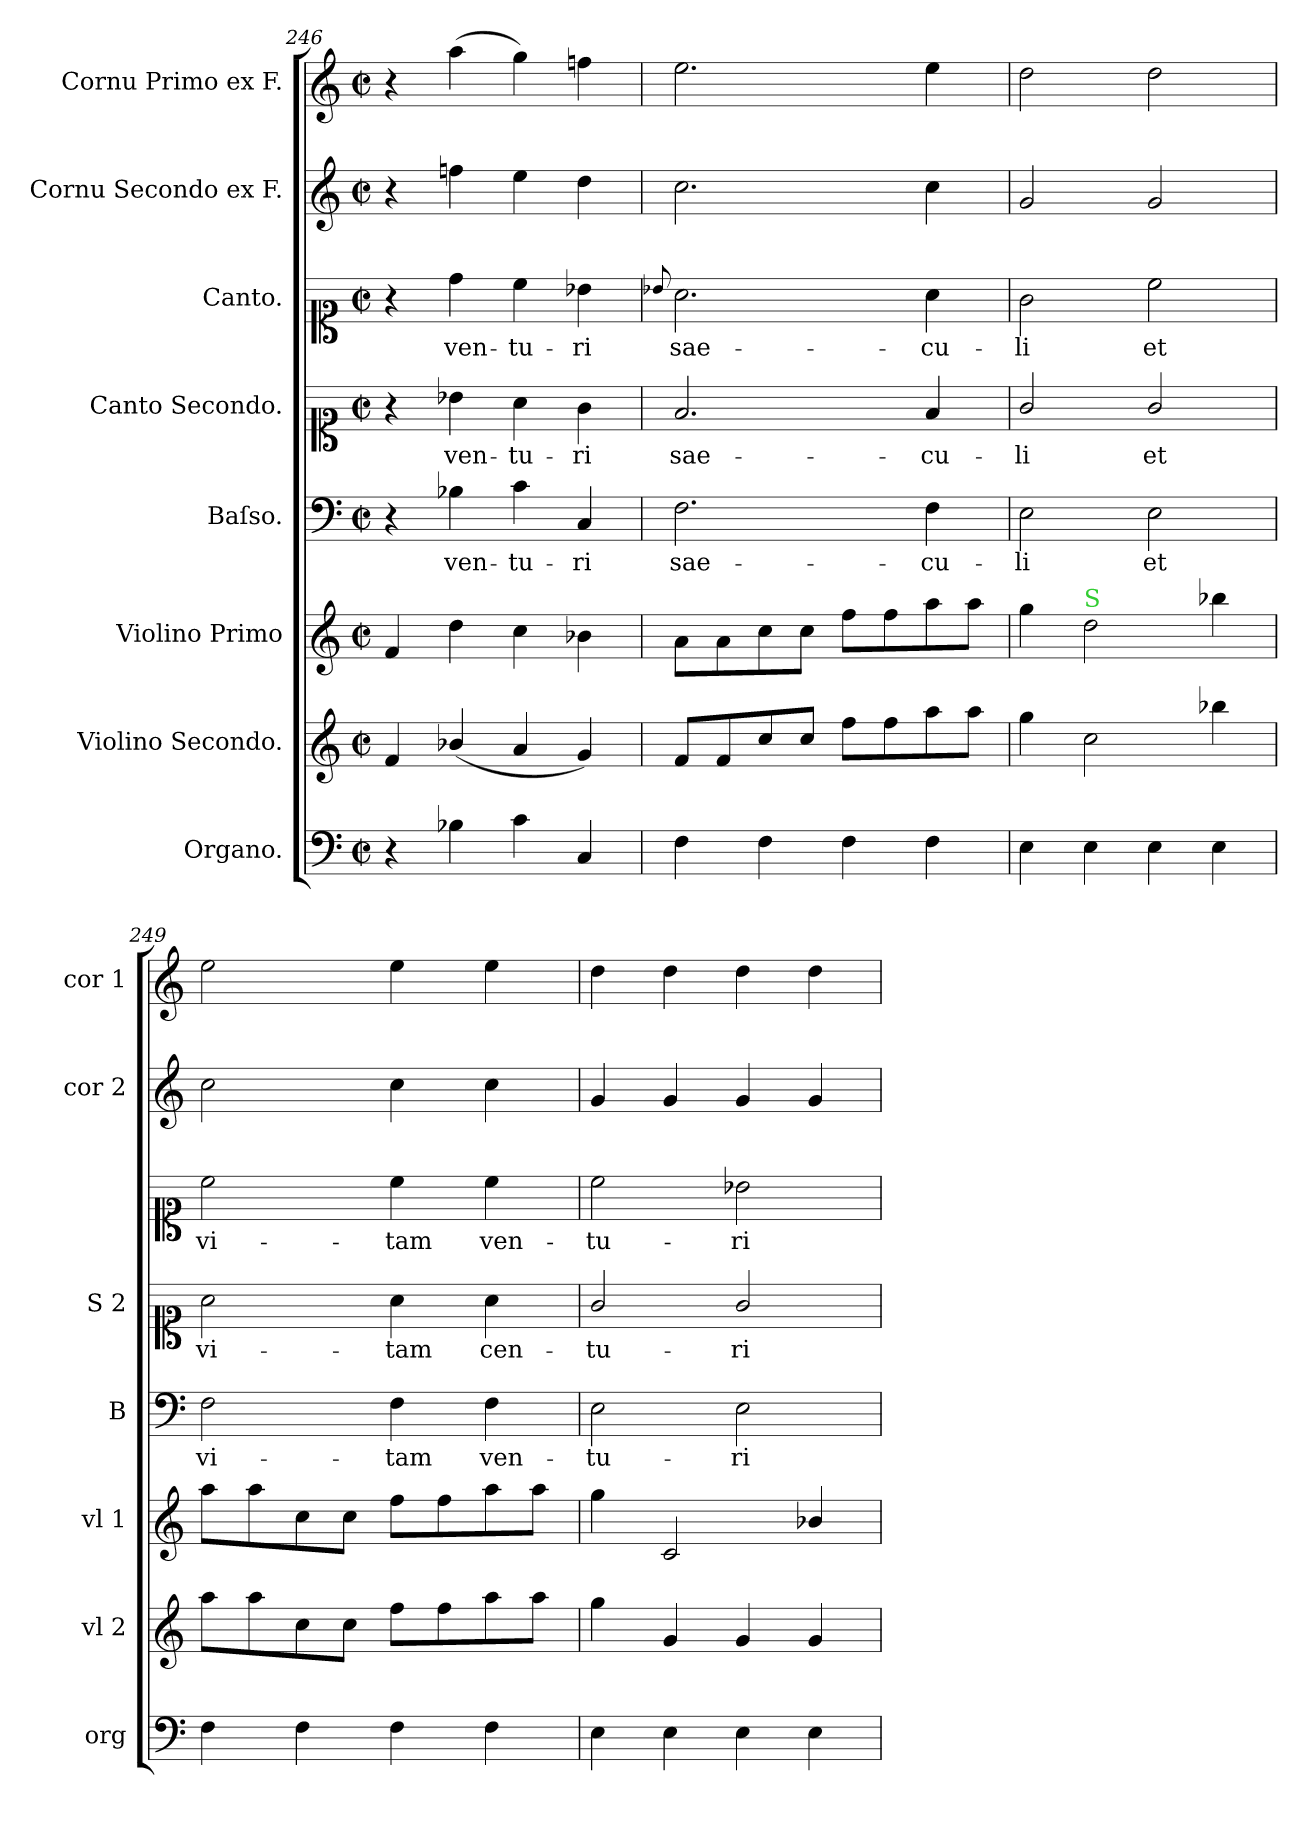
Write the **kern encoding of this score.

**kern	**kern	**kern	**kern	**text	**kern	**text	**kern	**text	**kern	**kern
*part8	*part7	*part6	*part5	*part5	*part4	*part4	*part3	*part3	*part2	*part1
*staff8	*staff7	*staff6	*staff5	*staff5	*staff4	*staff4	*staff3	*staff3	*staff2	*staff1
*I"Organo.	*I"Violino Secondo.	*I"Violino Primo	*I"Baſso.	*	*I"Canto Secondo.	*	*I"Canto.	*	*I"Cornu Secondo ex F.	*I"Cornu Primo ex F.
*I'org	*I'vl 2	*I'vl 1	*I'B	*	*I'S 2	*	*	*	*I'cor 2	*I'cor 1
*clefF4	*clefG2	*clefG2	*clefF4	*	*clefC1	*	*clefC1	*	*clefG2	*clefG2
*	*	*	*	*	*	*	*	*	*ITrd4c7	*ITrd4c7
*M2/2	*M2/2	*M2/2	*M2/2	*	*M2/2	*	*M2/2	*	*M2/2	*M2/2
*met(c|)	*met(c|)	*met(c|)	*met(c|)	*	*met(c|)	*	*met(c|)	*	*met(c|)	*met(c|)
=246	=246	=246	=246	=246	=246	=246	=246	=246	=246	=246
4r	4f/	4f/	4r	.	4r	.	4r	.	4r	4r
4B-\	(4b-/	4dd\	4B-\	ven-	4b-\	ven-	4dd\	ven-	4b-\	(4dd\
4c\	4a/	4cc\	4c\	-tu-	4a\	-tu-	4cc\	-tu-	4a\	4cc\)
4C/	4g/)	4b-\	4C/	-ri	4g\	-ri	4b-\	-ri	4g\	4b-\
=247	=247	=247	=247	=247	=247	=247	=247	=247	=247	=247
.	.	.	.	.	.	.	8qqb-/	.	.	.
4F\	8f/L	8a\L	2.F\	sae-	2.f/	sae-	2.a\	sae-	2.f\	2.a\
.	8f/	8a\	.	.	.	.	.	.	.	.
4F\	8cc/	8cc\	.	.	.	.	.	.	.	.
.	8cc/J	8cc\J	.	.	.	.	.	.	.	.
4F\	8ff\L	8ff\L	.	.	.	.	.	.	.	.
.	8ff\	8ff\	.	.	.	.	.	.	.	.
4F\	8aa\	8aa\	4F\	-cu-	4f/	-cu-	4a\	-cu-	4f\	4a\
.	8aa\J	8aa\J	.	.	.	.	.	.	.	.
=248	=248	=248	=248	=248	=248	=248	=248	=248	=248	=248
4E\	4gg\	4gg\	2E\	-li	2g/	-li	2g\	-li	2c/	2g\
!	!	!LO:TX:a:color=limegreen:t=S	!	!	!	!	!	!	!	!
4E\	2cc\	2dd\	.	.	.	.	.	.	.	.
4E\	.	.	2E\	et	2g/	et	2cc\	et	2c/	2g\
4E\	4bb-\	4bb-\	.	.	.	.	.	.	.	.
=249	=249	=249	=249	=249	=249	=249	=249	=249	=249	=249
4F\	8aa\L	8aa\L	2F\	vi-	2a\	vi-	2cc\	vi-	2f\	2a\
.	8aa\	8aa\	.	.	.	.	.	.	.	.
4F\	8cc\	8cc\	.	.	.	.	.	.	.	.
.	8cc\J	8cc\J	.	.	.	.	.	.	.	.
4F\	8ff\L	8ff\L	4F\	-tam	4a\	-tam	4cc\	-tam	4f\	4a\
.	8ff\	8ff\	.	.	.	.	.	.	.	.
4F\	8aa\	8aa\	4F\	ven-	4a\	cen-	4cc\	ven-	4f\	4a\
.	8aa\J	8aa\J	.	.	.	.	.	.	.	.
=250	=250	=250	=250	=250	=250	=250	=250	=250	=250	=250
4E\	4gg\	4gg\	2E\	-tu-	2g/	-tu-	2cc\	-tu-	4c/	4g\
4E\	4g/	2c/	.	.	.	.	.	.	4c/	4g\
4E\	4g/	.	2E\	-ri	2g/	-ri	2b-\	-ri	4c/	4g\
4E\	4g/	4b-/	.	.	.	.	.	.	4c/	4g\
=	=	=	=	=	=	=	=	=	=	=
*-	*-	*-	*-	*-	*-	*-	*-	*-	*-	*-
